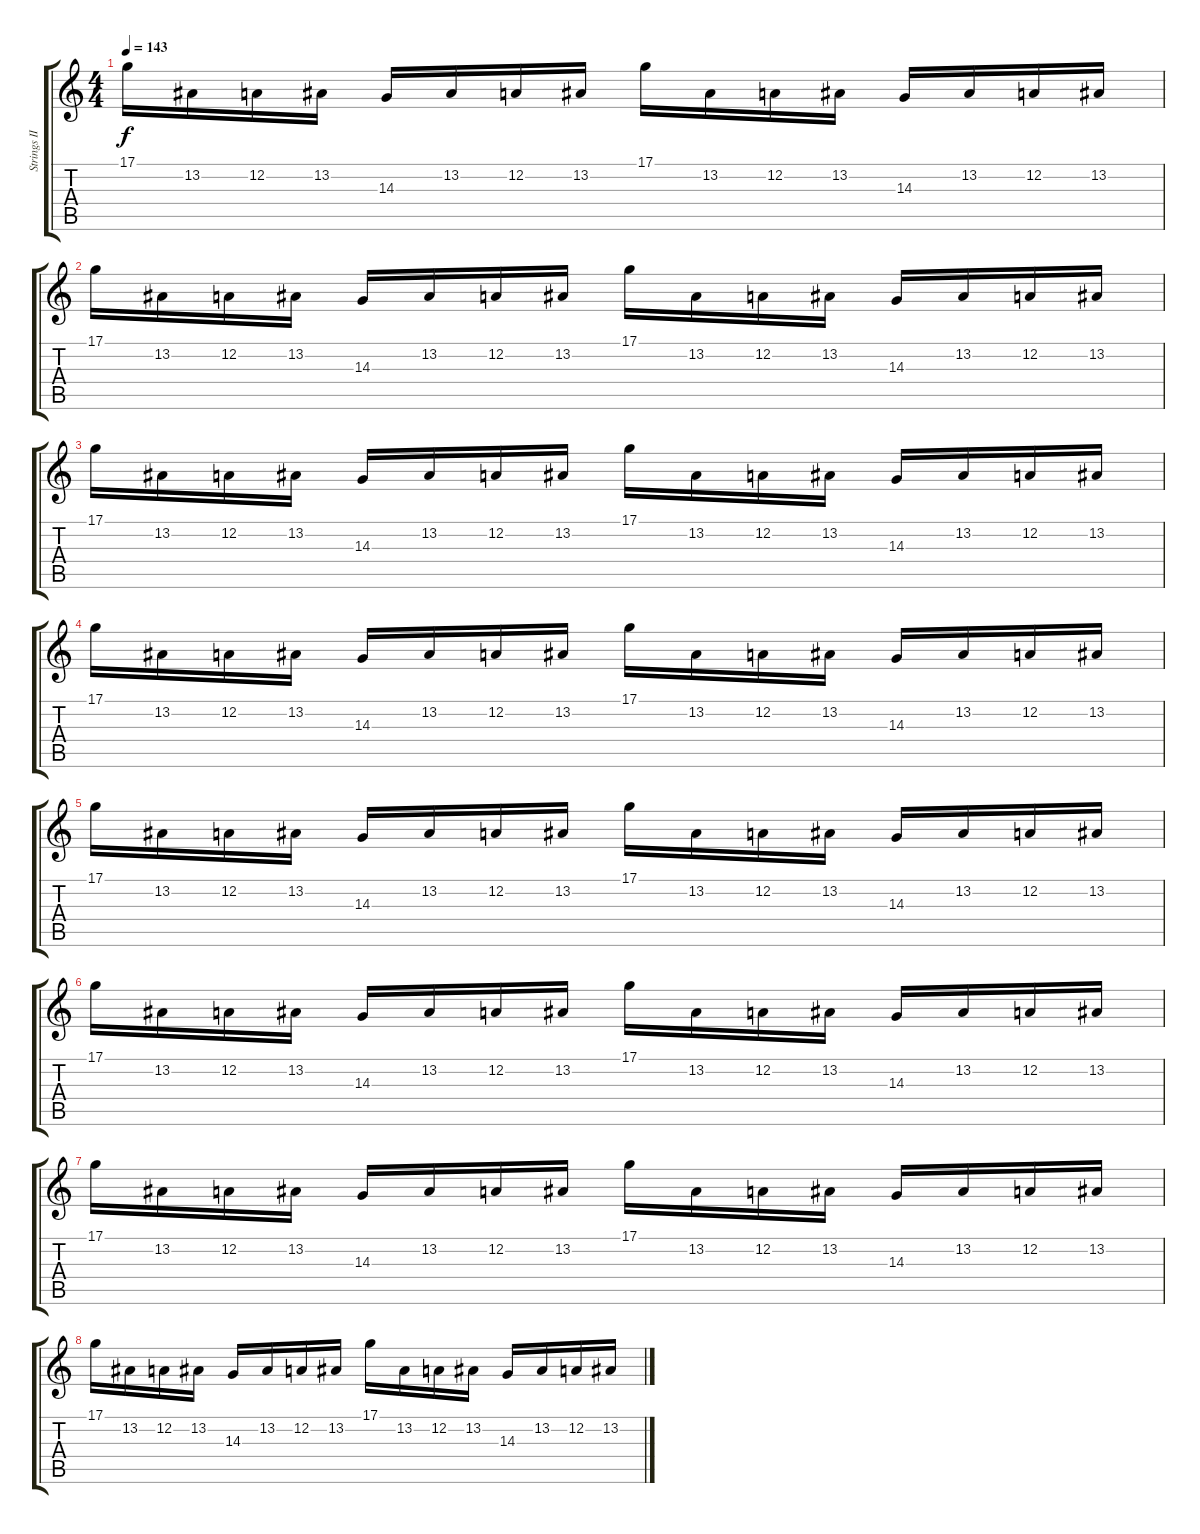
\track ("Strings II" "Strings II") {instrument stringensemble1}
\staff {score tabs}
\tuning (D4 A3 F3 C3 G2 D2) {hide}
\ts (4 4)
\tempo 143
\clef g2
\ks c
17.1.16{dy f} 13.2.16 12.2.16 13.2.16 14.3.16 13.2.16 12.2.16 13.2.16 17.1.16 13.2.16 12.2.16 13.2.16 14.3.16 13.2.16 12.2.16 13.2.16 |
17.1.16 13.2.16 12.2.16 13.2.16 14.3.16 13.2.16 12.2.16 13.2.16 17.1.16 13.2.16 12.2.16 13.2.16 14.3.16 13.2.16 12.2.16 13.2.16 |
17.1.16 13.2.16 12.2.16 13.2.16 14.3.16 13.2.16 12.2.16 13.2.16 17.1.16 13.2.16 12.2.16 13.2.16 14.3.16 13.2.16 12.2.16 13.2.16 |
17.1.16 13.2.16 12.2.16 13.2.16 14.3.16 13.2.16 12.2.16 13.2.16 17.1.16 13.2.16 12.2.16 13.2.16 14.3.16 13.2.16 12.2.16 13.2.16 |
17.1.16 13.2.16 12.2.16 13.2.16 14.3.16 13.2.16 12.2.16 13.2.16 17.1.16 13.2.16 12.2.16 13.2.16 14.3.16 13.2.16 12.2.16 13.2.16 |
17.1.16 13.2.16 12.2.16 13.2.16 14.3.16 13.2.16 12.2.16 13.2.16 17.1.16 13.2.16 12.2.16 13.2.16 14.3.16 13.2.16 12.2.16 13.2.16 |
17.1.16 13.2.16 12.2.16 13.2.16 14.3.16 13.2.16 12.2.16 13.2.16 17.1.16 13.2.16 12.2.16 13.2.16 14.3.16 13.2.16 12.2.16 13.2.16 |
17.1.16 13.2.16 12.2.16 13.2.16 14.3.16 13.2.16 12.2.16 13.2.16 17.1.16 13.2.16 12.2.16 13.2.16 14.3.16 13.2.16 12.2.16 13.2.16
